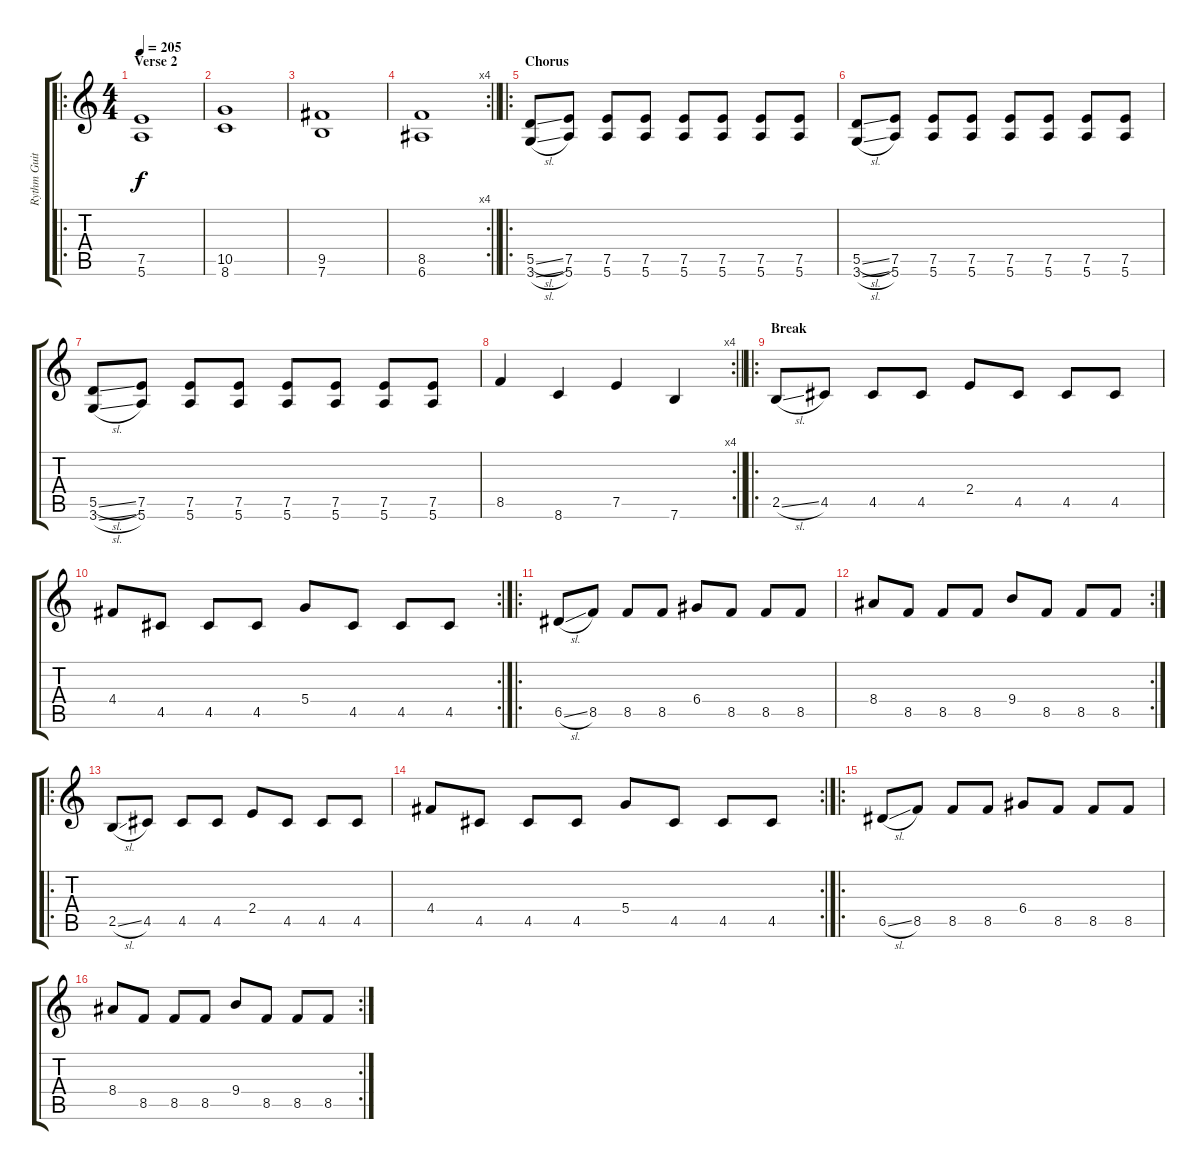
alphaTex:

\track ("Rythm Guitar" "Rythm Guit") {instrument distortionguitar}
\staff {score tabs}
\tuning (E4 B3 G3 D3 A2 E2) {hide}
\ro
\ts (4 4)
\section ("" "Verse 2")
\tempo 205
\clef g2
\ks c
(7.5 5.6).1{dy f} |
(10.5 8.6).1 |
(9.5 7.6).1 |
\rc 4
\barLineRight lightlight
(8.5 6.6).1 |
\ro
\section ("" "Chorus")
(5.5{sl} 3.6{sl}).8 (7.5 5.6).8 (7.5 5.6).8 (7.5 5.6).8 (7.5 5.6).8 (7.5 5.6).8 (7.5 5.6).8 (7.5 5.6).8 |
(5.5{sl} 3.6{sl}).8 (7.5 5.6).8 (7.5 5.6).8 (7.5 5.6).8 (7.5 5.6).8 (7.5 5.6).8 (7.5 5.6).8 (7.5 5.6).8 |
(5.5{sl} 3.6{sl}).8 (7.5 5.6).8 (7.5 5.6).8 (7.5 5.6).8 (7.5 5.6).8 (7.5 5.6).8 (7.5 5.6).8 (7.5 5.6).8 |
\rc 4
\barLineRight lightlight
8.5.4 8.6.4 7.5.4 7.6.4 |
\ro
\section ("" "Break")
2.5{sl}.8 4.5.8 4.5.8 4.5.8 2.4.8 4.5.8 4.5.8 4.5.8 |
\rc 2
4.4.8 4.5.8 4.5.8 4.5.8 5.4.8 4.5.8 4.5.8 4.5.8 |
\ro
6.5{sl}.8 8.5.8 8.5.8 8.5.8 6.4.8 8.5.8 8.5.8 8.5.8 |
\rc 2
8.4.8 8.5.8 8.5.8 8.5.8 9.4.8 8.5.8 8.5.8 8.5.8 |
\ro
2.5{sl}.8 4.5.8 4.5.8 4.5.8 2.4.8 4.5.8 4.5.8 4.5.8 |
\rc 2
4.4.8 4.5.8 4.5.8 4.5.8 5.4.8 4.5.8 4.5.8 4.5.8 |
\ro
6.5{sl}.8 8.5.8 8.5.8 8.5.8 6.4.8 8.5.8 8.5.8 8.5.8 |
\rc 2
8.4.8 8.5.8 8.5.8 8.5.8 9.4.8 8.5.8 8.5.8 8.5.8
